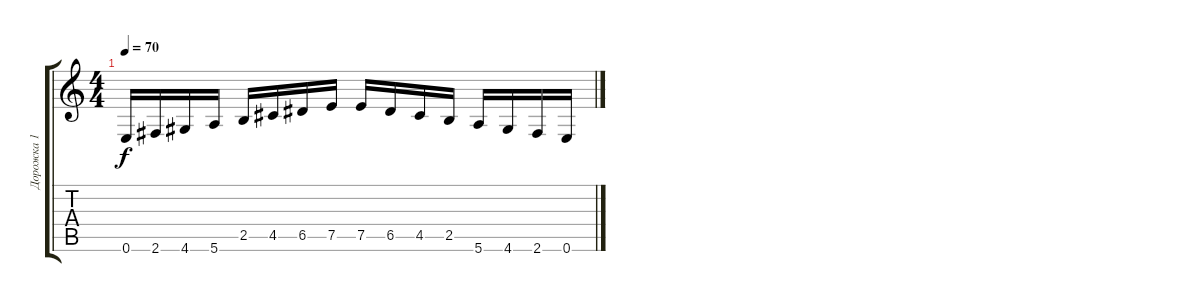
\track ("Дорожка 1" "Дорожка 1") {instrument overdrivenguitar}
\staff {score tabs}
\tuning (E4 B3 G3 D3 A2 E2) {hide}
\ts (4 4)
\tempo 70
\clef g2
\ks c
0.6.16{dy f instrument overdrivenguitar} 2.6.16 4.6.16 5.6.16 2.5.16 4.5.16 6.5.16 7.5.16 7.5.16 6.5.16 4.5.16 2.5.16 5.6.16 4.6.16 2.6.16 0.6.16
